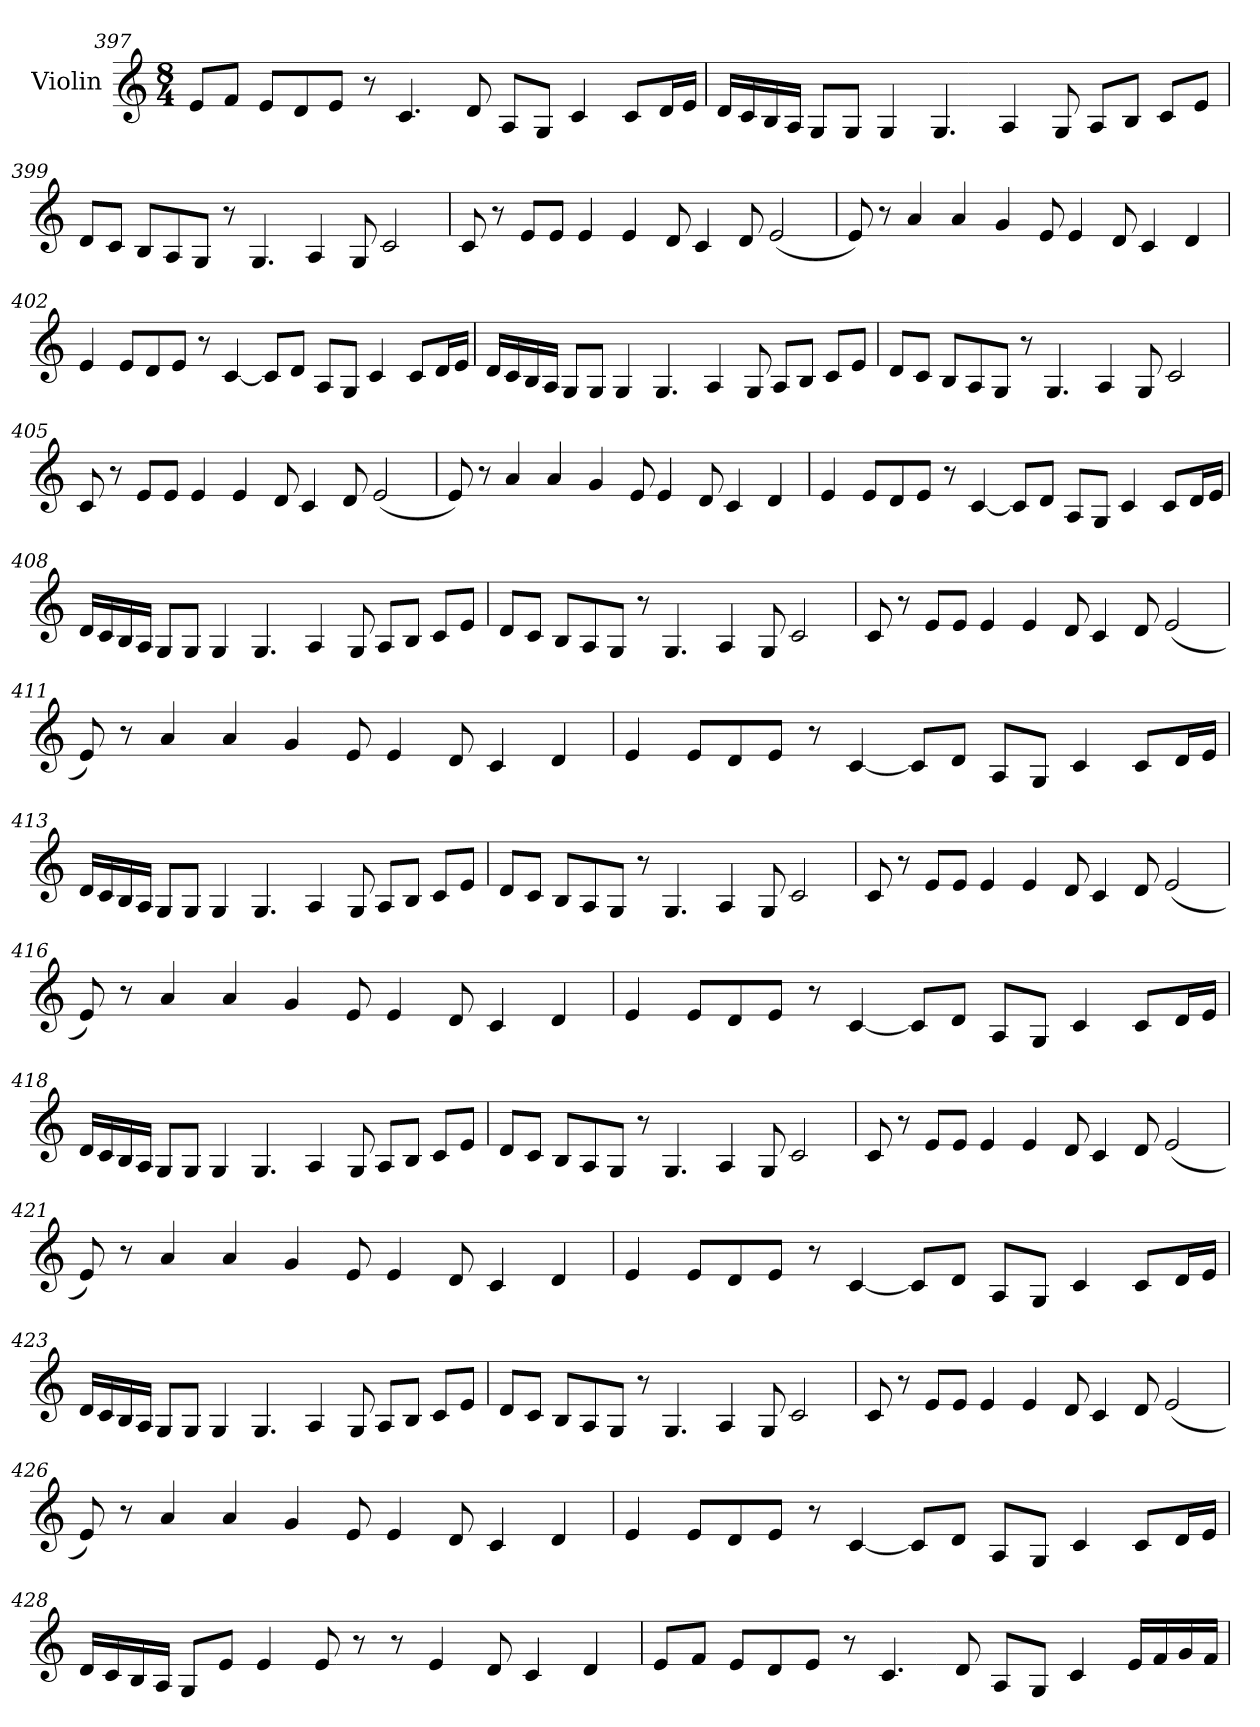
**kern
*part1
*staff1
*I"Violin
!!LO:PB:g=z
*clefG2
*k[]
*C:
*M8/4
=397
8e/L
8f/J
8e/L
8d/
8e/J
8r
4.c/
8d/
8A/L
8G/J
4c/
8c/L
16d/L
16e/JJ
=398
16d/LL
16c/
16B/
16A/JJ
8G/L
8G/J
4G/
4.G/
4A/
8G/
8A/L
8B/J
8c/L
8e/J
!!LO:PB:g=z
=399
8d/L
8c/J
8B/L
8A/
8G/J
8r
4.G/
4A/
8G/
2c/
!!LO:PB:g=z
=400
8c/
8r
8e/L
8e/J
4e/
4e/
8d/
4c/
8d/
(2e/
!!LO:PB:g=z
=401
8e/)
8r
4a/
4a/
4g/
8e/
4e/
8d/
4c/
4d/
!!LO:PB:g=z
=402
4e/
8e/L
8d/
8e/J
8r
[4c/
8c/L]
8d/J
8A/L
8G/J
4c/
8c/L
16d/L
16e/JJ
!!LO:PB:g=z
=403
16d/LL
16c/
16B/
16A/JJ
8G/L
8G/J
4G/
4.G/
4A/
8G/
8A/L
8B/J
8c/L
8e/J
!!LO:PB:g=z
=404
8d/L
8c/J
8B/L
8A/
8G/J
8r
4.G/
4A/
8G/
2c/
!!LO:PB:g=z
=405
8c/
8r
8e/L
8e/J
4e/
4e/
8d/
4c/
8d/
(2e/
!!LO:PB:g=z
=406
8e/)
8r
4a/
4a/
4g/
8e/
4e/
8d/
4c/
4d/
!!LO:PB:g=z
=407
4e/
8e/L
8d/
8e/J
8r
[4c/
8c/L]
8d/J
8A/L
8G/J
4c/
8c/L
16d/L
16e/JJ
!!LO:PB:g=z
=408
16d/LL
16c/
16B/
16A/JJ
8G/L
8G/J
4G/
4.G/
4A/
8G/
8A/L
8B/J
8c/L
8e/J
!!LO:PB:g=z
=409
8d/L
8c/J
8B/L
8A/
8G/J
8r
4.G/
4A/
8G/
2c/
!!LO:PB:g=z
=410
8c/
8r
8e/L
8e/J
4e/
4e/
8d/
4c/
8d/
(2e/
!!LO:PB:g=z
=411
8e/)
8r
4a/
4a/
4g/
8e/
4e/
8d/
4c/
4d/
!!LO:PB:g=z
=412
4e/
8e/L
8d/
8e/J
8r
[4c/
8c/L]
8d/J
8A/L
8G/J
4c/
8c/L
16d/L
16e/JJ
!!LO:PB:g=z
=413
16d/LL
16c/
16B/
16A/JJ
8G/L
8G/J
4G/
4.G/
4A/
8G/
8A/L
8B/J
8c/L
8e/J
=414
8d/L
8c/J
8B/L
8A/
8G/J
8r
4.G/
4A/
8G/
2c/
!!LO:PB:g=z
=415
8c/
8r
8e/L
8e/J
4e/
4e/
8d/
4c/
8d/
(2e/
!!LO:PB:g=z
=416
8e/)
8r
4a/
4a/
4g/
8e/
4e/
8d/
4c/
4d/
!!LO:PB:g=z
=417
4e/
8e/L
8d/
8e/J
8r
[4c/
8c/L]
8d/J
8A/L
8G/J
4c/
8c/L
16d/L
16e/JJ
!!LO:PB:g=z
=418
16d/LL
16c/
16B/
16A/JJ
8G/L
8G/J
4G/
4.G/
4A/
8G/
8A/L
8B/J
8c/L
8e/J
!!LO:PB:g=z
=419
8d/L
8c/J
8B/L
8A/
8G/J
8r
4.G/
4A/
8G/
2c/
!!LO:PB:g=z
=420
8c/
8r
8e/L
8e/J
4e/
4e/
8d/
4c/
8d/
(2e/
!!LO:PB:g=z
=421
8e/)
8r
4a/
4a/
4g/
8e/
4e/
8d/
4c/
4d/
!!LO:PB:g=z
=422
4e/
8e/L
8d/
8e/J
8r
[4c/
8c/L]
8d/J
8A/L
8G/J
4c/
8c/L
16d/L
16e/JJ
!!LO:PB:g=z
=423
16d/LL
16c/
16B/
16A/JJ
8G/L
8G/J
4G/
4.G/
4A/
8G/
8A/L
8B/J
8c/L
8e/J
!!LO:PB:g=z
=424
8d/L
8c/J
8B/L
8A/
8G/J
8r
4.G/
4A/
8G/
2c/
!!LO:PB:g=z
=425
8c/
8r
8e/L
8e/J
4e/
4e/
8d/
4c/
8d/
(2e/
!!LO:PB:g=z
=426
8e/)
8r
4a/
4a/
4g/
8e/
4e/
8d/
4c/
4d/
!!LO:PB:g=z
=427
4e/
8e/L
8d/
8e/J
8r
[4c/
8c/L]
8d/J
8A/L
8G/J
4c/
8c/L
16d/L
16e/JJ
!!LO:PB:g=z
=428
16d/LL
16c/
16B/
16A/JJ
8G/L
8e/J
4e/
8e/
8r
8r
4e/
8d/
4c/
4d/
!!LO:PB:g=z
=429
8e/L
8f/J
8e/L
8d/
8e/J
8r
4.c/
8d/
8A/L
8G/J
4c/
16e/LL
16f/
16g/
16f/JJ
=
*-
